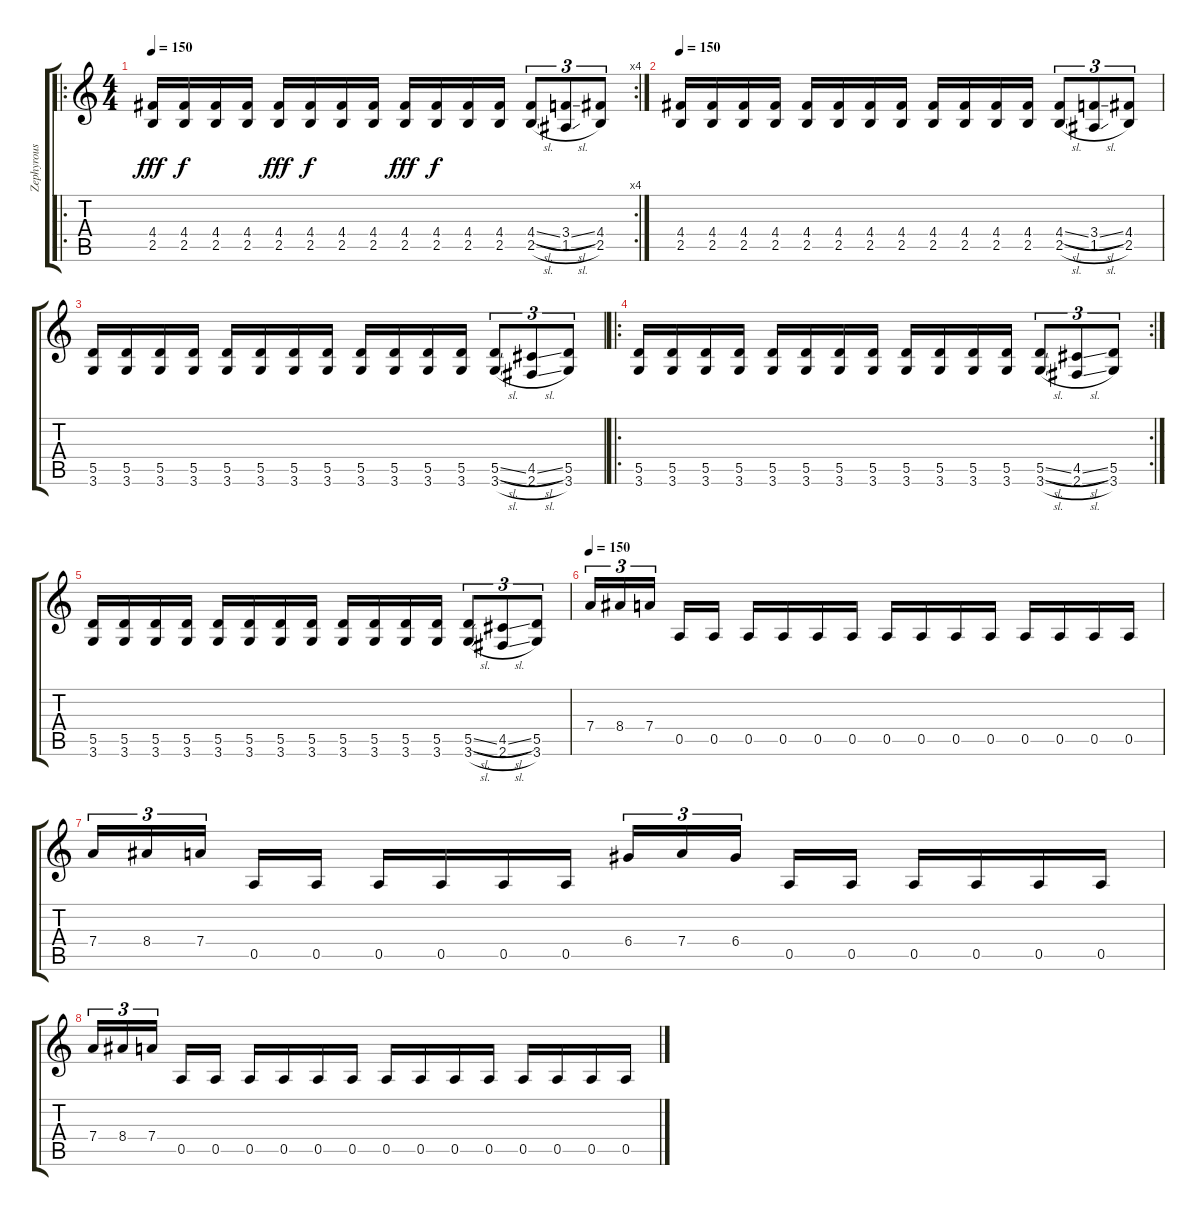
\track ("Zephyrous" "Zephyrous") {instrument distortionguitar}
\staff {score tabs}
\tuning (E4 B3 G3 D3 A2 E2) {hide}
\ro
\rc 4
\ts (4 4)
\tempo 150
\clef g2
\ks c
(4.4 2.5).16{dy fff} (4.4 2.5).16{dy f} (4.4 2.5).16 (4.4 2.5).16 (4.4 2.5).16{dy fff} (4.4 2.5).16{dy f} (4.4 2.5).16 (4.4 2.5).16 (4.4 2.5).16{dy fff} (4.4 2.5).16{dy f} (4.4 2.5).16 (4.4 2.5).16 (4.4{sl} 2.5{sl}).8{tu (3 2)} (3.4{sl} 1.5{sl}).8{tu (3 2)} (4.4 2.5).8{tu (3 2)} |
\tempo 150
(4.4 2.5).16 (4.4 2.5).16 (4.4 2.5).16 (4.4 2.5).16 (4.4 2.5).16 (4.4 2.5).16 (4.4 2.5).16 (4.4 2.5).16 (4.4 2.5).16 (4.4 2.5).16 (4.4 2.5).16 (4.4 2.5).16 (4.4{sl} 2.5{sl}).8{tu (3 2)} (3.4{sl} 1.5{sl}).8{tu (3 2)} (4.4 2.5).8{tu (3 2)} |
(5.5 3.6).16 (5.5 3.6).16 (5.5 3.6).16 (5.5 3.6).16 (5.5 3.6).16 (5.5 3.6).16 (5.5 3.6).16 (5.5 3.6).16 (5.5 3.6).16 (5.5 3.6).16 (5.5 3.6).16 (5.5 3.6).16 (5.5{sl} 3.6{sl}).8{tu (3 2)} (4.5{sl} 2.6{sl}).8{tu (3 2)} (5.5 3.6).8{tu (3 2)} |
\ro
\rc 2
(5.5 3.6).16 (5.5 3.6).16 (5.5 3.6).16 (5.5 3.6).16 (5.5 3.6).16 (5.5 3.6).16 (5.5 3.6).16 (5.5 3.6).16 (5.5 3.6).16 (5.5 3.6).16 (5.5 3.6).16 (5.5 3.6).16 (5.5{sl} 3.6{sl}).8{tu (3 2)} (4.5{sl} 2.6{sl}).8{tu (3 2)} (5.5 3.6).8{tu (3 2)} |
(5.5 3.6).16 (5.5 3.6).16 (5.5 3.6).16 (5.5 3.6).16 (5.5 3.6).16 (5.5 3.6).16 (5.5 3.6).16 (5.5 3.6).16 (5.5 3.6).16 (5.5 3.6).16 (5.5 3.6).16 (5.5 3.6).16 (5.5{sl} 3.6{sl}).8{tu (3 2)} (4.5{sl} 2.6{sl}).8{tu (3 2)} (5.5 3.6).8{tu (3 2)} |
\tempo 150
7.4.16{tu (3 2)} 8.4.16{tu (3 2)} 7.4.16{tu (3 2)} 0.5.16 0.5.16 0.5.16 0.5.16 0.5.16 0.5.16 0.5.16 0.5.16 0.5.16 0.5.16 0.5.16 0.5.16 0.5.16 0.5.16 |
7.4.16{tu (3 2)} 8.4.16{tu (3 2)} 7.4.16{tu (3 2)} 0.5.16 0.5.16 0.5.16 0.5.16 0.5.16 0.5.16 6.4.16{tu (3 2)} 7.4.16{tu (3 2)} 6.4.16{tu (3 2)} 0.5.16 0.5.16 0.5.16 0.5.16 0.5.16 0.5.16 |
7.4.16{tu (3 2)} 8.4.16{tu (3 2)} 7.4.16{tu (3 2)} 0.5.16 0.5.16 0.5.16 0.5.16 0.5.16 0.5.16 0.5.16 0.5.16 0.5.16 0.5.16 0.5.16 0.5.16 0.5.16 0.5.16
